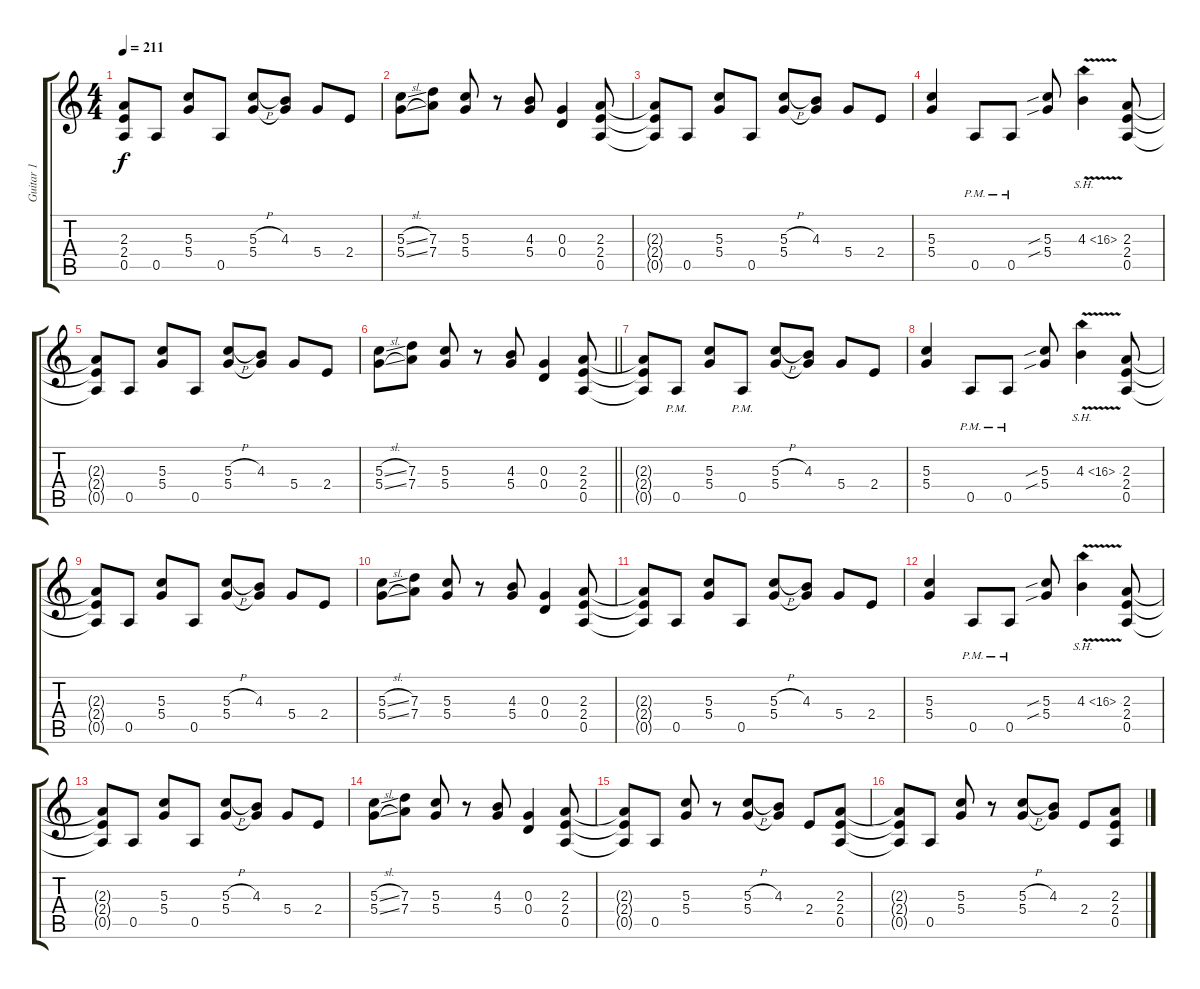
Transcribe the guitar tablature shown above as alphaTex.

\track ("Guitar 1" "Guitar 1") {instrument overdrivenguitar}
\staff {score tabs}
\tuning (E4 B3 G3 D3 A2 E2) {hide}
\ts (4 4)
\tempo 211
\clef g2
\ks c
(2.3{t} 2.4{t} 0.5{t}).8{dy f} 0.5.8 (5.3 5.4).8 0.5.8 (5.3{h} 5.4).8 (4.3 5.4{t}).8 5.4.8 2.4.8 |
(5.3{sl} 5.4{sl}).8 (7.3 7.4).8 (5.3 5.4).8 r.8 (4.3 5.4).8 (0.3 0.4).4 (2.3 2.4 0.5).8 |
(2.3{t} 2.4{t} 0.5{t}).8 0.5.8 (5.3 5.4).8 0.5.8 (5.3{h} 5.4).8 (4.3 5.4{t}).8 5.4.8 2.4.8 |
(5.3 5.4).4 0.5{pm}.8 0.5{pm}.8 (5.3{sib} 5.4{sib}).8 4.3{sh 12 v}.4 (2.3 2.4 0.5).8 |
(2.3{t} 2.4{t} 0.5{t}).8 0.5.8 (5.3 5.4).8 0.5.8 (5.3{h} 5.4).8 (4.3 5.4{t}).8 5.4.8 2.4.8 |
\barLineRight lightlight
(5.3{sl} 5.4{sl}).8 (7.3 7.4).8 (5.3 5.4).8 r.8 (4.3 5.4).8 (0.3 0.4).4 (2.3 2.4 0.5).8 |
(2.3{t} 2.4{t} 0.5{t}).8 0.5{pm}.8 (5.3 5.4).8 0.5{pm}.8 (5.3{h} 5.4).8 (4.3 5.4{t}).8 5.4.8 2.4.8 |
(5.3 5.4).4 0.5{pm}.8 0.5{pm}.8 (5.3{sib} 5.4{sib}).8 4.3{sh 12 v}.4 (2.3 2.4 0.5).8 |
(2.3{t} 2.4{t} 0.5{t}).8 0.5.8 (5.3 5.4).8 0.5.8 (5.3{h} 5.4).8 (4.3 5.4{t}).8 5.4.8 2.4.8 |
(5.3{sl} 5.4{sl}).8 (7.3 7.4).8 (5.3 5.4).8 r.8 (4.3 5.4).8 (0.3 0.4).4 (2.3 2.4 0.5).8 |
(2.3{t} 2.4{t} 0.5{t}).8 0.5.8 (5.3 5.4).8 0.5.8 (5.3{h} 5.4).8 (4.3 5.4{t}).8 5.4.8 2.4.8 |
(5.3 5.4).4 0.5{pm}.8 0.5{pm}.8 (5.3{sib} 5.4{sib}).8 4.3{sh 12 v}.4 (2.3 2.4 0.5).8 |
(2.3{t} 2.4{t} 0.5{t}).8 0.5.8 (5.3 5.4).8 0.5.8 (5.3{h} 5.4).8 (4.3 5.4{t}).8 5.4.8 2.4.8 |
(5.3{sl} 5.4{sl}).8 (7.3 7.4).8 (5.3 5.4).8 r.8 (4.3 5.4).8 (0.3 0.4).4 (2.3 2.4 0.5).8 |
(2.3{t} 2.4{t} 0.5{t}).8 0.5.8 (5.3 5.4).8 r.8 (5.3{h} 5.4).8 (4.3 5.4{t}).8 2.4.8 (2.3 2.4 0.5).8 |
(2.3{t} 2.4{t} 0.5{t}).8 0.5.8 (5.3 5.4).8 r.8 (5.3{h} 5.4).8 (4.3 5.4{t}).8 2.4.8 (2.3 2.4 0.5).8
